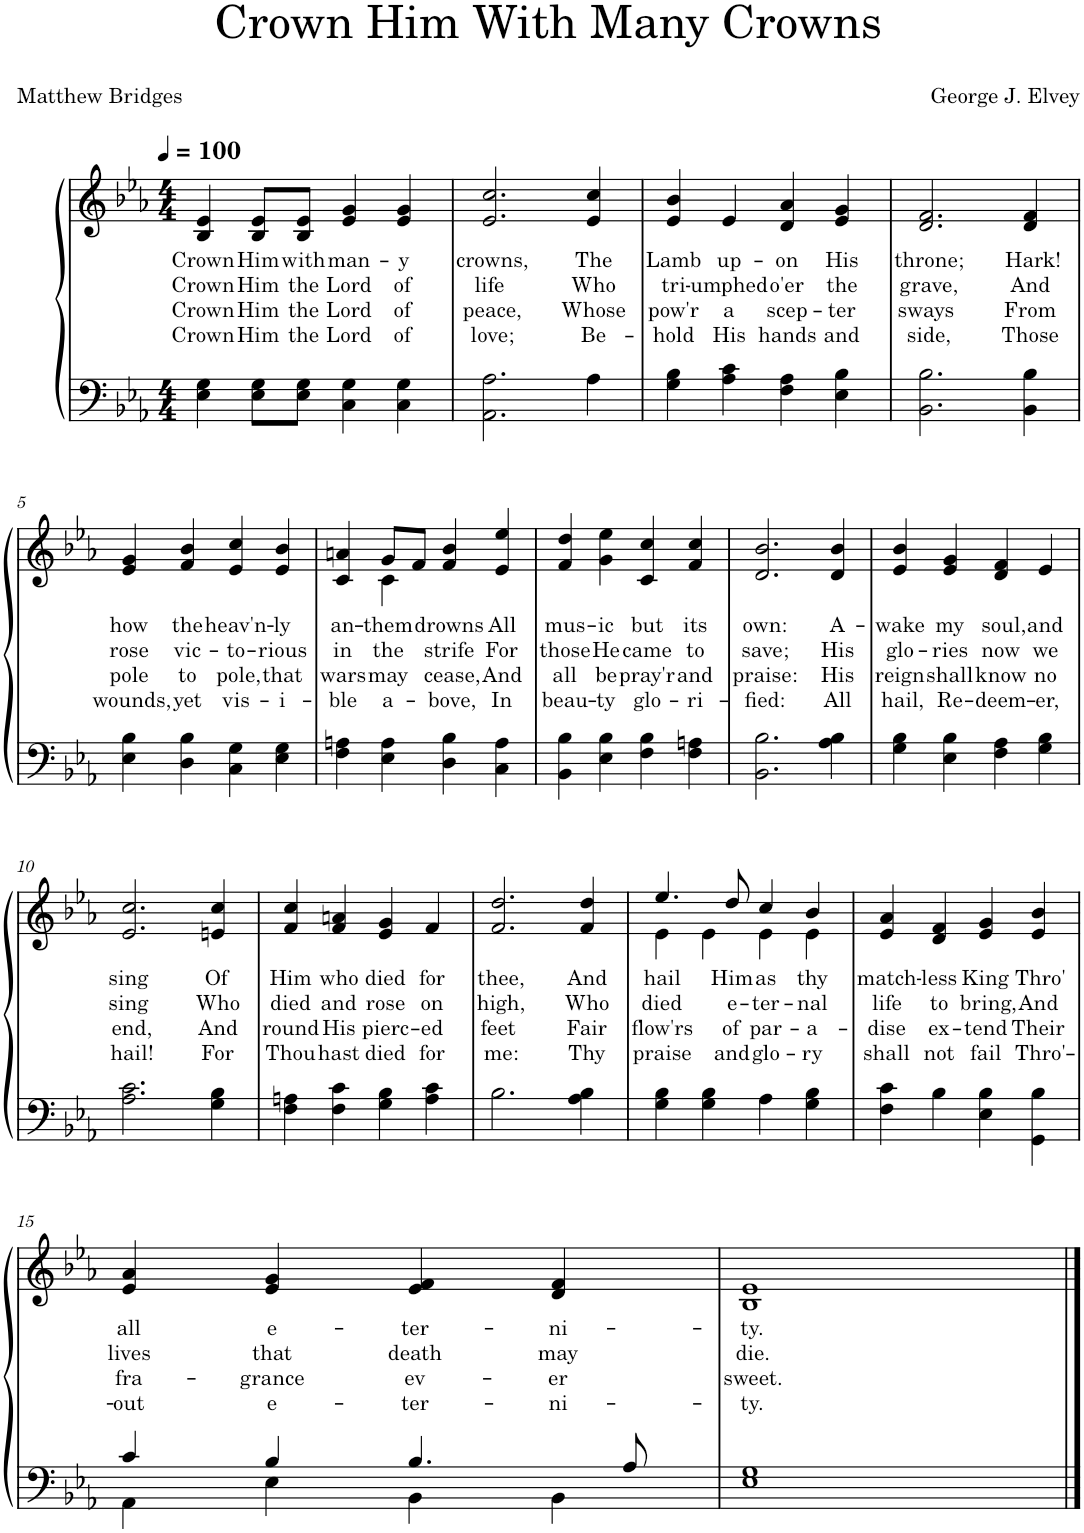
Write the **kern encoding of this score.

**kern	**kern	**text	**text	**text	**text
*part1	*part1	*part1	*part1	*part1	*part1
*staff2	*staff1	*staff1	*staff1	*staff1	*staff1
*I"Piano	*	*	*	*	*
*I'Pno.	*	*	*	*	*
*clefF4	*clefG2	*	*	*	*
*k[b-e-a-]	*k[b-e-a-]	*	*	*	*
*M4/4	*M4/4	*	*	*	*
*MM100	*MM100	*	*	*	*
=1	=1	=1	=1	=1	=1
!	!	!LO:LY:b	!LO:LY:b	!LO:LY:b	!LO:LY:b
4E-\ 4G\	4B-/ 4e-/	Crown	Crown	Crown	Crown
!	!	!LO:LY:b	!LO:LY:b	!LO:LY:b	!LO:LY:b
8E-\ 8G\L	8B-/ 8e-/L	Him	Him	Him	Him
!	!	!LO:LY:b	!LO:LY:b	!LO:LY:b	!LO:LY:b
8E-\ 8G\J	8B-/ 8e-/J	with	the	the	the
!	!	!LO:LY:b	!LO:LY:b	!LO:LY:b	!LO:LY:b
4C\ 4G\	4e-/ 4g/	man-	Lord	Lord	Lord
!	!	!LO:LY:b	!LO:LY:b	!LO:LY:b	!LO:LY:b
4C\ 4G\	4e-/ 4g/	-y	of	of	of
=2	=2	=2	=2	=2	=2
!	!	!LO:LY:b	!LO:LY:b	!LO:LY:b	!LO:LY:b
2.AA-\ 2.A-\	2.e-/ 2.cc/	crowns,	life	peace,	love;
!	!	!LO:LY:b	!LO:LY:b	!LO:LY:b	!LO:LY:b
4A-\	4e-/ 4cc/	The	Who	Whose	Be-
=3	=3	=3	=3	=3	=3
!	!	!LO:LY:b	!LO:LY:b	!LO:LY:b	!LO:LY:b
4G\ 4B-\	4e-/ 4b-/	Lamb	tri-	pow'r	-hold
!	!	!LO:LY:b	!LO:LY:b	!LO:LY:b	!LO:LY:b
4A-\ 4c\	4e-/	up-	-umphed	a	His
!	!	!LO:LY:b	!LO:LY:b	!LO:LY:b	!LO:LY:b
4F\ 4A-\	4d/ 4a-/	-on	o'er	scep-	hands
!	!	!LO:LY:b	!LO:LY:b	!LO:LY:b	!LO:LY:b
4E-\ 4B-\	4e-/ 4g/	His	the	-ter	and
=4	=4	=4	=4	=4	=4
!	!	!LO:LY:b	!LO:LY:b	!LO:LY:b	!LO:LY:b
2.BB-\ 2.B-\	2.d/ 2.f/	throne;	grave,	sways	side,
!	!	!LO:LY:b	!LO:LY:b	!LO:LY:b	!LO:LY:b
4BB-\ 4B-\	4d/ 4f/	Hark!	And	From	Those
!!LO:LB:g=z
=5	=5	=5	=5	=5	=5
!	!	!LO:LY:b	!LO:LY:b	!LO:LY:b	!LO:LY:b
4E-\ 4B-\	4e-/ 4g/	how	rose	pole	wounds,
!	!	!LO:LY:b	!LO:LY:b	!LO:LY:b	!LO:LY:b
4D\ 4B-\	4f/ 4b-/	the	vic-	to	yet
!	!	!LO:LY:b	!LO:LY:b	!LO:LY:b	!LO:LY:b
4C\ 4G\	4e-/ 4cc/	heav'n-	-to-	pole,	vis-
!	!	!LO:LY:b	!LO:LY:b	!LO:LY:b	!LO:LY:b
4E-\ 4G\	4e-/ 4b-/	-ly	-rious	that	-i-
=6	=6	=6	=6	=6	=6
!	!	!LO:LY:b	!LO:LY:b	!LO:LY:b	!LO:LY:b
*	*^	*	*	*	*
4F\ 4An\	4c/ 4an/	4ryy	an-	in	wars	-ble
!	!	!	!LO:LY:b	!LO:LY:b	!LO:LY:b	!LO:LY:b
4E-\ 4A\	4c\	8g/L	-them	the	may	a-
.	.	8f/J	.	.	.	.
!	!	!	!LO:LY:b	!LO:LY:b	!LO:LY:b	!LO:LY:b
4D\ 4B-\	4f/ 4b-/	2ryy	drowns	strife	cease,	-bove,
!	!	!	!LO:LY:b	!LO:LY:b	!LO:LY:b	!LO:LY:b
4C\ 4A\	4e-/ 4ee-/	.	All	For	And	In
*	*v	*v	*	*	*	*
=7	=7	=7	=7	=7	=7
!	!	!LO:LY:b	!LO:LY:b	!LO:LY:b	!LO:LY:b
4BB-\ 4B-\	4f/ 4dd/	mus-	those	all	beau-
!	!	!LO:LY:b	!LO:LY:b	!LO:LY:b	!LO:LY:b
4E-\ 4B-\	4g\ 4ee-\	-ic	He	be	-ty
!	!	!LO:LY:b	!LO:LY:b	!LO:LY:b	!LO:LY:b
4F\ 4B-\	4c/ 4cc/	but	came	pray'r	glo-
!	!	!LO:LY:b	!LO:LY:b	!LO:LY:b	!LO:LY:b
4F\ 4An\	4f/ 4cc/	its	to	and	-ri-
=8	=8	=8	=8	=8	=8
!	!	!LO:LY:b	!LO:LY:b	!LO:LY:b	!LO:LY:b
2.BB-\ 2.B-\	2.d/ 2.b-/	own:	save;	praise:	-fied:
!	!	!LO:LY:b	!LO:LY:b	!LO:LY:b	!LO:LY:b
4A-\ 4B-\	4d/ 4b-/	A-	His	His	All
=9	=9	=9	=9	=9	=9
!	!	!LO:LY:b	!LO:LY:b	!LO:LY:b	!LO:LY:b
4G\ 4B-\	4e-/ 4b-/	-wake	glo-	reign	hail,
!	!	!LO:LY:b	!LO:LY:b	!LO:LY:b	!LO:LY:b
4E-\ 4B-\	4e-/ 4g/	my	-ries	shall	Re-
!	!	!LO:LY:b	!LO:LY:b	!LO:LY:b	!LO:LY:b
4F\ 4A-\	4d/ 4f/	soul,	now	know	-deem-
!	!	!LO:LY:b	!LO:LY:b	!LO:LY:b	!LO:LY:b
4G\ 4B-\	4e-/	and	we	no	-er,
!!LO:LB:g=z
=10	=10	=10	=10	=10	=10
!	!	!LO:LY:b	!LO:LY:b	!LO:LY:b	!LO:LY:b
2.A-\ 2.c\	2.e-/ 2.cc/	sing	sing	end,	hail!
!	!	!LO:LY:b	!LO:LY:b	!LO:LY:b	!LO:LY:b
4G\ 4B-\	4en/ 4cc/	Of	Who	And	For
=11	=11	=11	=11	=11	=11
!	!	!LO:LY:b	!LO:LY:b	!LO:LY:b	!LO:LY:b
4F\ 4An\	4f/ 4cc/	Him	died	round	Thou
!	!	!LO:LY:b	!LO:LY:b	!LO:LY:b	!LO:LY:b
4F\ 4c\	4f/ 4an/	who	and	His	hast
!	!	!LO:LY:b	!LO:LY:b	!LO:LY:b	!LO:LY:b
4G\ 4B-\	4e-/ 4g/	died	rose	pierc-	died
!	!	!LO:LY:b	!LO:LY:b	!LO:LY:b	!LO:LY:b
4A\ 4c\	4f/	for	on	-ed	for
=12	=12	=12	=12	=12	=12
!	!	!LO:LY:b	!LO:LY:b	!LO:LY:b	!LO:LY:b
2.B-\	2.f/ 2.dd/	thee,	high,	feet	me:
!	!	!LO:LY:b	!LO:LY:b	!LO:LY:b	!LO:LY:b
4A-\ 4B-\	4f/ 4dd/	And	Who	Fair	Thy
=13	=13	=13	=13	=13	=13
!	!	!LO:LY:b	!LO:LY:b	!LO:LY:b	!LO:LY:b
*	*^	*	*	*	*
4G\ 4B-\	4.ee-/	4e-\	hail	died	flow'rs	praise
4G\ 4B-\	.	4e-\	.	.	.	.
!	!	!	!LO:LY:b	!LO:LY:b	!LO:LY:b	!LO:LY:b
.	8dd/	.	Him	e-	of	and
!	!	!	!LO:LY:b	!LO:LY:b	!LO:LY:b	!LO:LY:b
4A-\	4cc/	4e-\	as	-ter-	par-	glo-
!	!	!	!LO:LY:b	!LO:LY:b	!LO:LY:b	!LO:LY:b
4G\ 4B-\	4b-/	4e-\	thy	-nal	-a-	-ry
=14	=14	=14	=14	=14	=14	=14
!	!	!	!LO:LY:b	!LO:LY:b	!LO:LY:b	!LO:LY:b
*	*v	*v	*	*	*	*
4F\ 4c\	4e-/ 4a-/	match-	life	-dise	shall
!	!	!LO:LY:b	!LO:LY:b	!LO:LY:b	!LO:LY:b
4B-\	4d/ 4f/	-less	to	ex-	not
!	!	!LO:LY:b	!LO:LY:b	!LO:LY:b	!LO:LY:b
4E-\ 4B-\	4e-/ 4g/	King	bring,	-tend	fail
!	!	!LO:LY:b	!LO:LY:b	!LO:LY:b	!LO:LY:b
4GG\ 4B-\	4e-/ 4b-/	Thro'	And	Their	Thro'-
!!LO:LB:g=z
=15	=15	=15	=15	=15	=15
*^	*	*	*	*	*
!	!	!	!LO:LY:b	!LO:LY:b	!LO:LY:b	!LO:LY:b
4c/	4AA-\	4e-/ 4a-/	all	lives	fra-	-out
!	!	!	!LO:LY:b	!LO:LY:b	!LO:LY:b	!LO:LY:b
4B-/	4E-\	4e-/ 4g/	e-	that	-grance	e-
!	!	!	!LO:LY:b	!LO:LY:b	!LO:LY:b	!LO:LY:b
4.B-/	4BB-\	4e-/ 4f/	-ter-	death	ev-	-ter-
!	!	!	!LO:LY:b	!LO:LY:b	!LO:LY:b	!LO:LY:b
.	4BB-\	4d/ 4f/	-ni-	may	-er	-ni-
8A-/	.	.	.	.	.	.
*v	*v	*	*	*	*	*
=16	=16	=16	=16	=16	=16
!	!	!LO:LY:b	!LO:LY:b	!LO:LY:b	!LO:LY:b
1E- 1G	1B- 1e-	-ty.	die.	sweet.	-ty.
==	==	==	==	==	==
*-	*-	*-	*-	*-	*-
